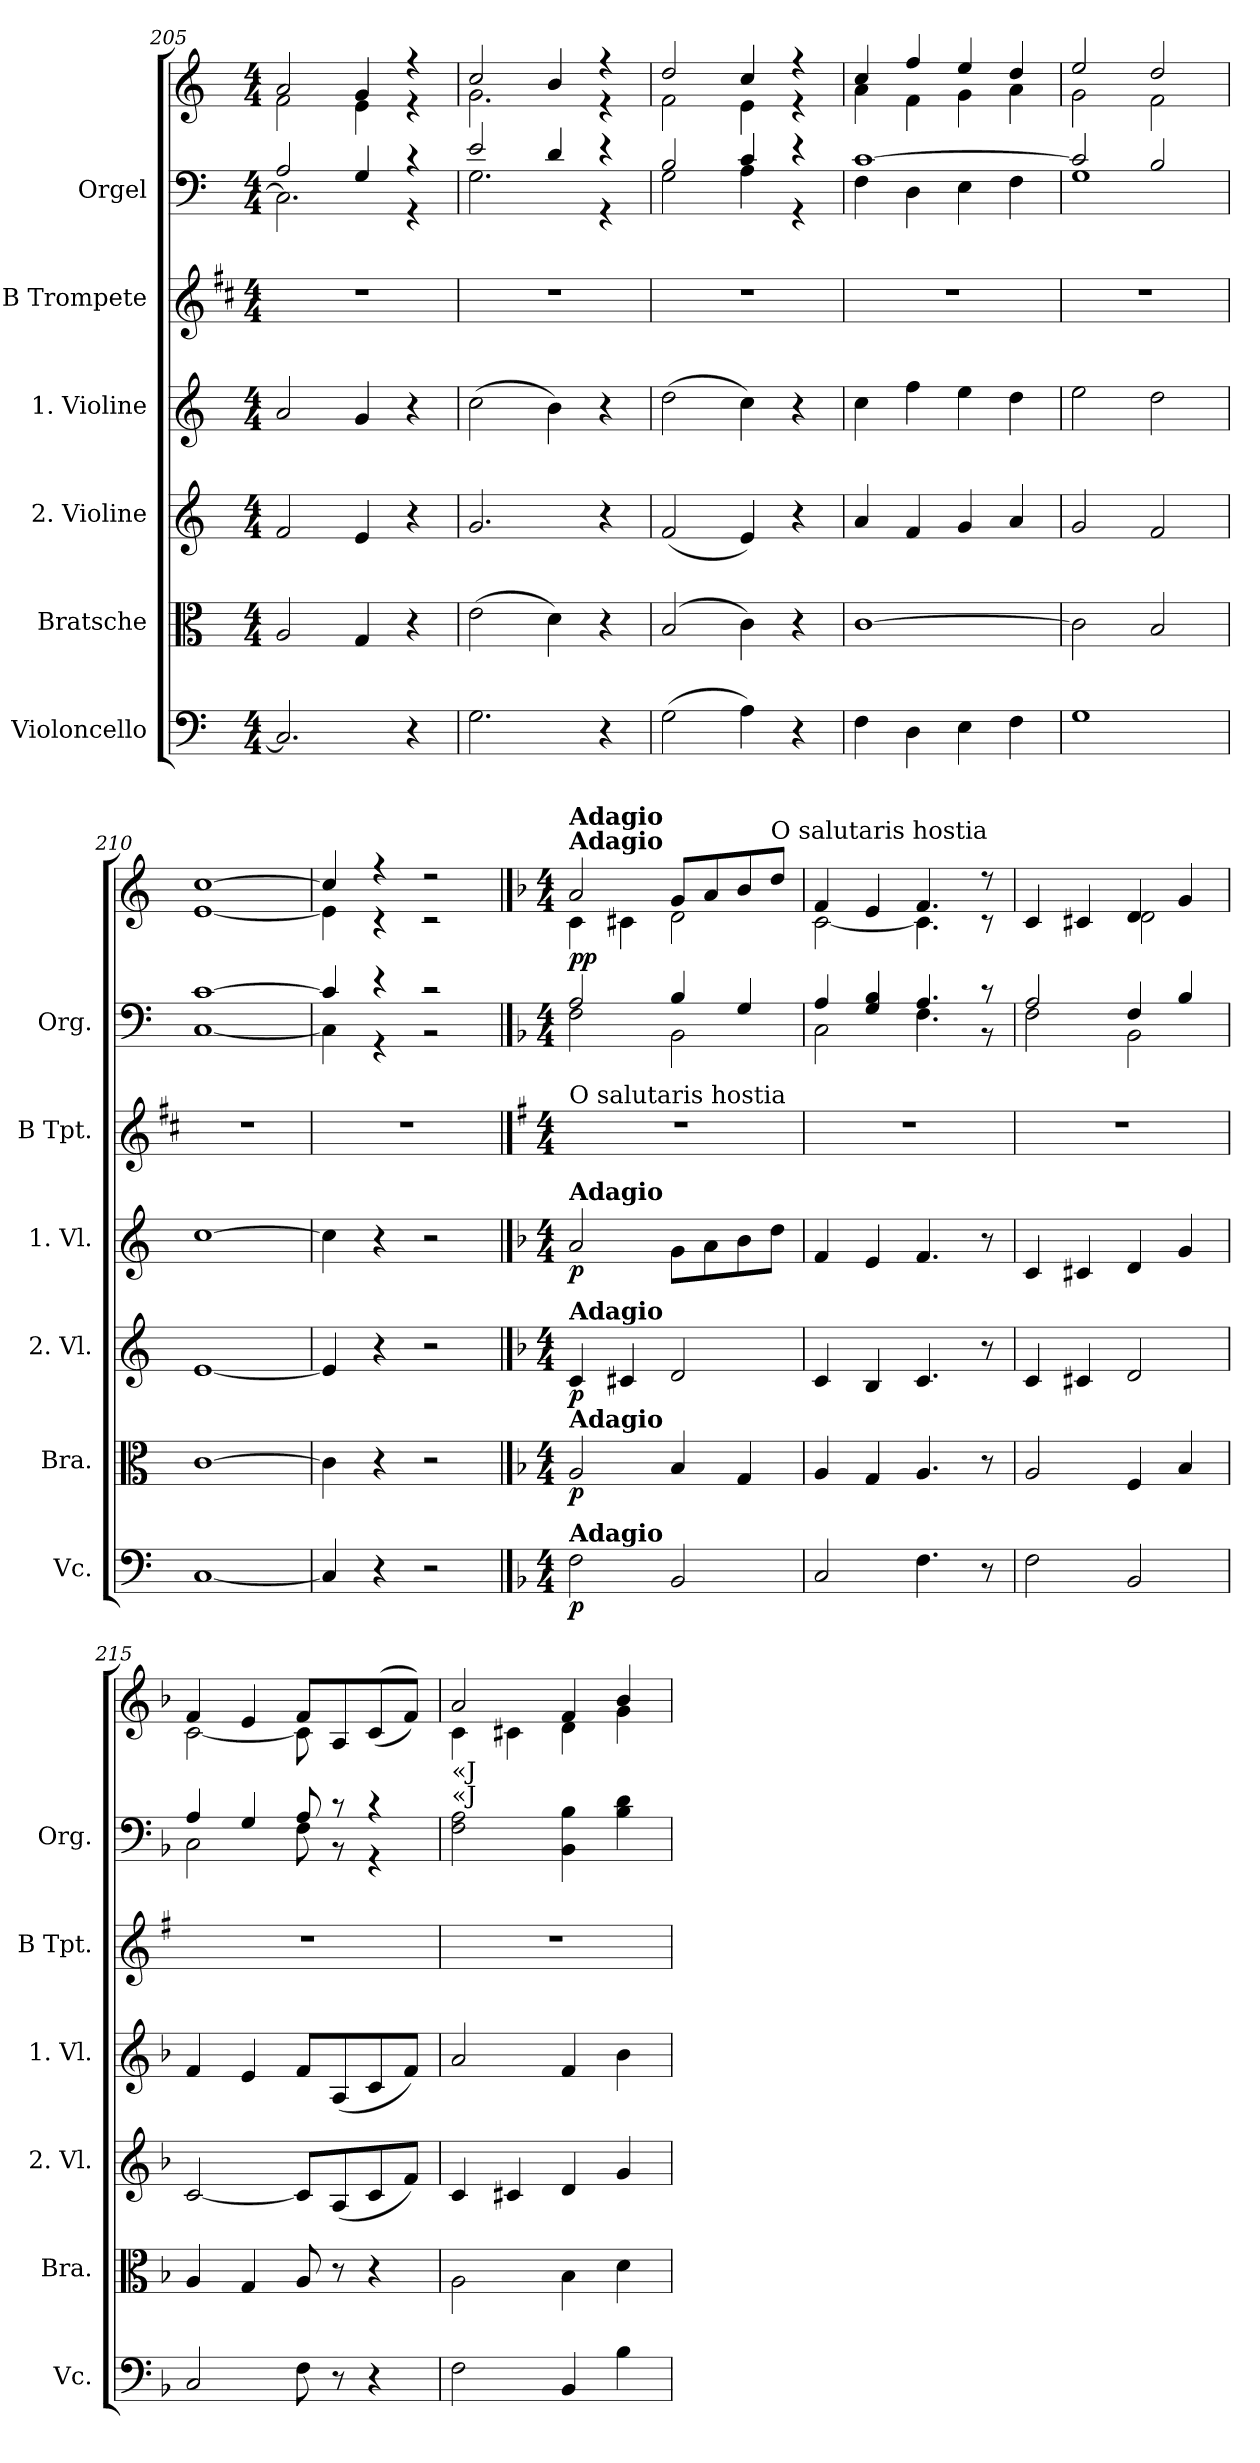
**kern	**dynam	**kern	**dynam	**kern	**dynam	**kern	**dynam	**kern	**kern	**kern	**dynam
*part6	*part6	*part5	*part5	*part4	*part4	*part3	*part3	*part2	*part1	*part1	*part1
*staff7	*staff7	*staff6	*staff6	*staff5	*staff5	*staff4	*staff4	*staff3	*staff2	*staff1	*staff1/2
*I"Violoncello	*	*I"Bratsche	*	*I"2. Violine	*	*I"1. Violine	*	*I"B Trompete	*I"Orgel	*	*
*I'Vc.	*	*I'Bra.	*	*I'2. Vl.	*	*I'1. Vl.	*	*I'B Tpt.	*I'Org.	*	*
!!LO:PB:g=z
*clefF4	*	*clefC3	*	*clefG2	*	*clefG2	*	*clefG2	*clefF4	*clefG2	*
*	*	*	*	*	*	*	*	*ITrd1c2	*	*	*
*k[]	*	*k[]	*	*k[]	*	*k[]	*	*k[]	*k[]	*k[]	*
*M4/4	*	*M4/4	*	*M4/4	*	*M4/4	*	*M4/4	*M4/4	*M4/4	*
=205	=205	=205	=205	=205	=205	=205	=205	=205	=205	=205	=205
*	*	*	*	*	*	*	*	*	*^	*^	*
2.C/]	.	2A/	.	2f/	.	2a/	.	1r	2A/	2.C\]	2a/	2f\	.
.	.	4G/	.	4e/	.	4g/	.	.	4G/	.	4g/	4e\	.
4r	.	4r	.	4r	.	4r	.	.	4r	4r	4r	4r	.
=206	=206	=206	=206	=206	=206	=206	=206	=206	=206	=206	=206	=206	=206
2.G\	.	(2e\	.	2.g/	.	(2cc\	.	1r	2e/	2.G\	2cc/	2.g\	.
.	.	4d\)	.	.	.	4b\)	.	.	4d/	.	4b/	.	.
4r	.	4r	.	4r	.	4r	.	.	4r	4r	4r	4r	.
=207	=207	=207	=207	=207	=207	=207	=207	=207	=207	=207	=207	=207	=207
(2G\	.	(2B/	.	(2f/	.	(2dd\	.	1r	2B/	2G\	2dd/	2f\	.
4A\)	.	4c\)	.	4e/)	.	4cc\)	.	.	4c/	4A\	4cc/	4e\	.
4r	.	4r	.	4r	.	4r	.	.	4r	4r	4r	4r	.
=208	=208	=208	=208	=208	=208	=208	=208	=208	=208	=208	=208	=208	=208
4F\	.	[1c	.	4a/	.	4cc\	.	1r	[1c	4F\	4cc/	4a\	.
4D\	.	.	.	4f/	.	4ff\	.	.	.	4D\	4ff/	4f\	.
4E\	.	.	.	4g/	.	4ee\	.	.	.	4E\	4ee/	4g\	.
4F\	.	.	.	4a/	.	4dd\	.	.	.	4F\	4dd/	4a\	.
=209	=209	=209	=209	=209	=209	=209	=209	=209	=209	=209	=209	=209	=209
1G	.	2c\]	.	2g/	.	2ee\	.	1r	2c/]	1G	2ee/	2g\	.
.	.	2B/	.	2f/	.	2dd\	.	.	2B/	.	2dd/	2f\	.
=210	=210	=210	=210	=210	=210	=210	=210	=210	=210	=210	=210	=210	=210
[1C	.	[1c	.	[1e	.	[1cc	.	1r	[1c	[1C	[1cc	[1e	.
=211	=211	=211	=211	=211	=211	=211	=211	=211	=211	=211	=211	=211	=211
4C/]	.	4c\]	.	4e/]	.	4cc\]	.	1r	4c/]	4C\]	4cc/]	4e\]	.
4r	.	4r	.	4r	.	4r	.	.	4r	4r	4r	4r	.
2r	.	2r	.	2r	.	2r	.	.	2r	2r	2r	2r	.
!!LO:LB:g=z	!!
==212	==212	==212	==212	==212	==212	==212	==212	==212	==212	==212	==212	==212	==212
*k[b-]	*	*k[b-]	*	*k[b-]	*	*k[b-]	*	*k[b-]	*k[b-]	*	*k[b-]	*	*
*M4/4	*	*M4/4	*	*M4/4	*	*M4/4	*	*M4/4	*M4/4	*	*M4/4	*	*
!	!	!	!	!	!	!	!	!	!	!	!LO:TX:a:B:t=Adagio	!	!
!	!	!	!	!	!	!	!	!	!	!	!LO:TX:a:B:t=Adagio	!	!
!	!	!	!	!	!	!	!	!LO:TX:a:t=O salutaris hostia	!	!	!	!	!
!	!	!	!	!	!	!LO:TX:a:B:t=Adagio	!	!	!	!	!	!	!
!	!	!	!	!LO:TX:a:B:t=Adagio	!	!	!	!	!	!	!	!	!
!	!	!LO:TX:a:B:t=Adagio	!	!	!	!	!	!	!	!	!	!	!
!LO:TX:a:B:t=Adagio	!	!	!	!	!	!	!	!	!	!	!	!	!
!	!LO:DY:b	!	!LO:DY:b	!	!LO:DY:b	!	!LO:DY:b	!	!	!	!	!	!LO:DY:b
!	!	!	!	!	!	!	!	!	!	!	!	!	!LO:DY:n=1:b
2F\	p	2A/	p	4c/	p	2a/	p	1r	2A/	2F\	2a/	4c\	p p
.	.	.	.	4c#X/	.	.	.	.	.	.	.	4c#X\	.
2BB-/	.	4B-/	.	2d/	.	8g\L	.	.	4B-/	2BB-\	8g/L	2d\	.
.	.	.	.	.	.	8a\	.	.	.	.	8a/	.	.
.	.	4G/	.	.	.	8b-\	.	.	4G/	.	8b-/	.	.
!	!	!	!	!	!	!	!	!	!	!	!LO:TX:a:t=O salutaris hostia	!	!
.	.	.	.	.	.	8dd\J	.	.	.	.	8dd/J	.	.
=213	=213	=213	=213	=213	=213	=213	=213	=213	=213	=213	=213	=213	=213
2C/	.	4A/	.	4c/	.	4f/	.	1r	4A/	2C\	4f/	[2c\	.
.	.	4G/	.	4B-/	.	4e/	.	.	4G/ 4B-/	.	4e/	.	.
4.F\	.	4.A/	.	4.c/	.	4.f/	.	.	4.A/	4.F\	4.f/	4.c\]	.
8r	.	8r	.	8r	.	8r	.	.	8r	8r	8r	8r	.
=214	=214	=214	=214	=214	=214	=214	=214	=214	=214	=214	=214	=214	=214
2F\	.	2A/	.	4c/	.	4c/	.	1r	2A/	2F\	4c/	2ryy	.
.	.	.	.	4c#X/	.	4c#X/	.	.	.	.	4c#X/	.	.
2BB-/	.	4F/	.	2d/	.	4d/	.	.	4F/	2BB-\	4d/	2d\	.
.	.	4B-/	.	.	.	4g/	.	.	4B-/	.	4g/	.	.
=215	=215	=215	=215	=215	=215	=215	=215	=215	=215	=215	=215	=215	=215
2C/	.	4A/	.	[2c/	.	4f/	.	1r	4A/	2C\	4f/	[2c\	.
.	.	4G/	.	.	.	4e/	.	.	4G/	.	4e/	.	.
8F\	.	8A/	.	8c/L]	.	8f/L	.	.	8A/	8F\	8f/L	8c\]	.
8r	.	8r	.	(8A/	.	(8A/	.	.	8r	8r	8A/	4.ryy	.
4r	.	4r	.	8c/	.	8c/	.	.	4r	4r	((8c/	.	.
.	.	.	.	8f/J)	.	8f/J)	.	.	.	.	8f/J))	.	.
*	*	*	*	*	*	*	*	*	*v	*v	*	*	*
!!LO:PB:g=z	!!
=216	=216	=216	=216	=216	=216	=216	=216	=216	=216	=216	=216	=216
!	!	!	!	!	!	!	!	!	!	!LO:TX:b:t=«J	!	!
!	!	!	!	!	!	!	!	!	!	!LO:TX:b:t=«J	!	!
2F\	.	2A\	.	4c/	.	2a/	.	1r	2F\ 2A\	2a/	4c\	.
.	.	.	.	4c#X/	.	.	.	.	.	.	4c#X\	.
4BB-/	.	4B-\	.	4d/	.	4f/	.	.	4BB-\ 4B-\	4f/	4d\	.
4B-\	.	4d\	.	4g/	.	4b-\	.	.	4B-\ 4d\	4b-/	4g\	.
*	*	*	*	*	*	*	*	*	*	*v	*v	*
=	=	=	=	=	=	=	=	=	=	=	=
*-	*-	*-	*-	*-	*-	*-	*-	*-	*-	*-	*-
